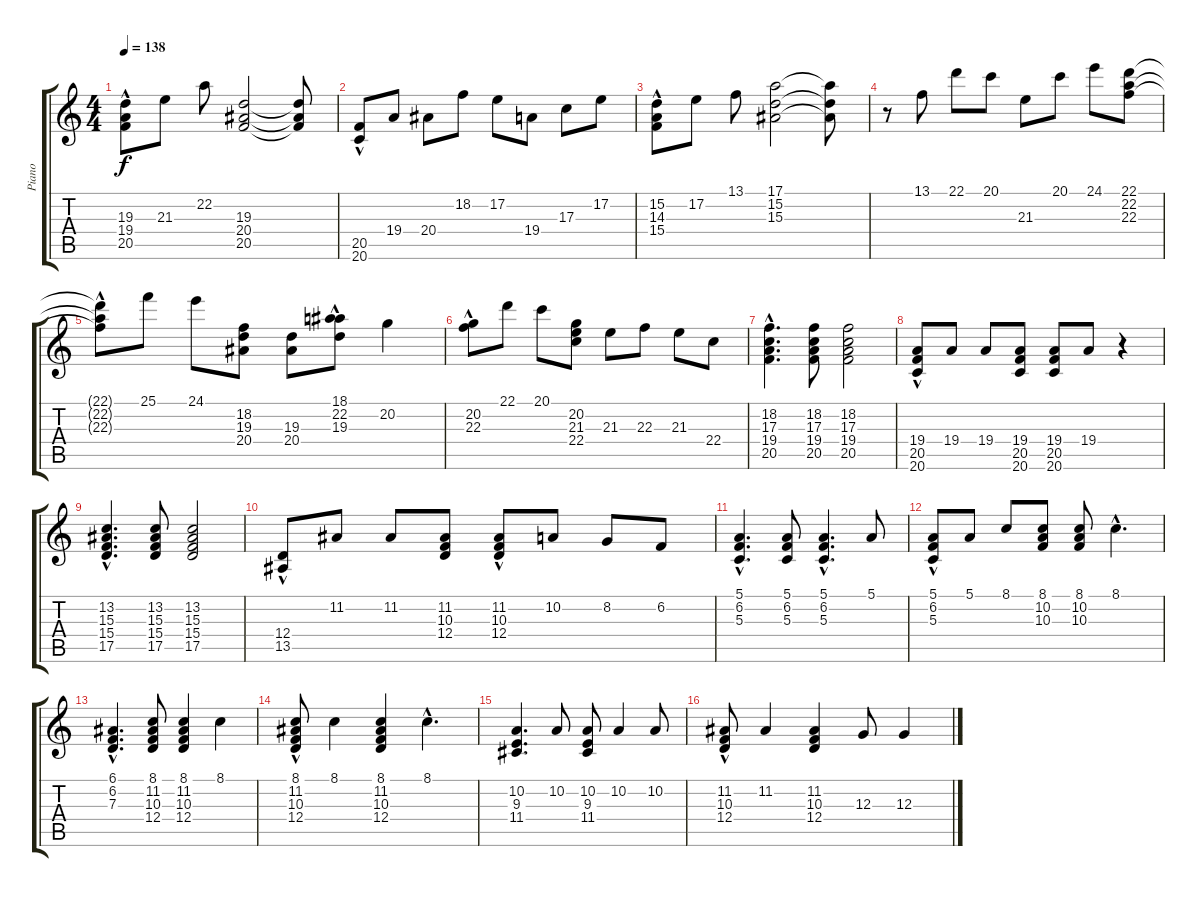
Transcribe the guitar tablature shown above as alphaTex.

\track ("Piano" "Piano") {instrument acousticgrandpiano}
\staff {score tabs}
\tuning (E4 B3 G3 D3 A2 E2) {hide}
\ts (4 4)
\tempo 138
\clef g2
\ks c
(19.3 19.4{hac} 20.5{hac}).8{dy f} 21.3.8 22.2.8 (19.3 20.4 20.5).2 (19.3{t} 20.4{t} 20.5{t}).8 |
(20.5{hac} 20.6{hac}).8 19.4.8 20.4.8 18.2.8 17.2.8 19.4.8 17.3.8 17.2.8 |
(15.2 14.3{hac} 15.4{hac}).8 17.2.8 13.1.8 (17.1 15.2 15.3).2 (17.1{t} 15.2{t} 15.3{t}).8 |
r.8 13.1.8 22.1.8 20.1.8 21.3.8 20.1.8 24.1.8 (22.1 22.2 22.3).8 |
(22.1{t} 22.2{hac t} 22.3{hac t}).8 25.1.8 24.1.8 (18.2 19.3 20.4).8 (19.3 20.4).8 (18.1{hac} 22.2 19.3{hac}).8 20.2.4 |
(20.2{hac} 22.3{hac}).8 22.1.8 20.1.8 (20.2 21.3 22.4).8 21.3.8 22.3.8 21.3.8 22.4.8 |
(18.2{hac} 17.3{hac} 19.4{hac} 20.5{hac}).4{d} (18.2 17.3 19.4 20.5).8 (18.2 17.3 19.4 20.5).2 |
(19.4 20.5{hac} 20.6{hac}).8 19.4.8 19.4.8 (19.4 20.5 20.6).8 (19.4 20.5 20.6).8 19.4.8 r.4 |
(13.2{hac} 15.3{hac} 15.4{hac} 17.5{hac}).4{d} (13.2 15.3 15.4 17.5).8 (13.2 15.3 15.4 17.5).2 |
(12.4 13.5{hac}).8 11.2.8 11.2.8 (11.2 10.3 12.4).8 (11.2 10.3{hac} 12.4).8 10.2.8 8.2.8 6.2.8 |
(5.1{hac} 6.2{hac} 5.3{hac}).4{d} (5.1 6.2 5.3).8 (5.1{hac} 6.2 5.3).4{d} 5.1.8 |
(5.1 6.2{hac} 5.3{hac}).8 5.1.8 8.1.8 (8.1 10.2 10.3).8 (8.1 10.2 10.3).8 8.1{hac}.4{d} |
(6.1{hac} 6.2{hac} 7.3{hac}).4{d} (8.1 11.2 10.3 12.4).8 (8.1 11.2 10.3 12.4).4 8.1.4 |
(8.1 11.2{hac} 10.3{hac} 12.4{hac}).8 8.1.4 (8.1 11.2 10.3 12.4).4 8.1{hac}.4{d} |
(10.2 9.3 11.4).4{d} 10.2.8 (10.2 9.3 11.4).8 10.2.4 10.2.8 |
(11.2 10.3{hac} 12.4{hac}).8 11.2.4 (11.2 10.3 12.4).4 12.3.8 12.3.4
